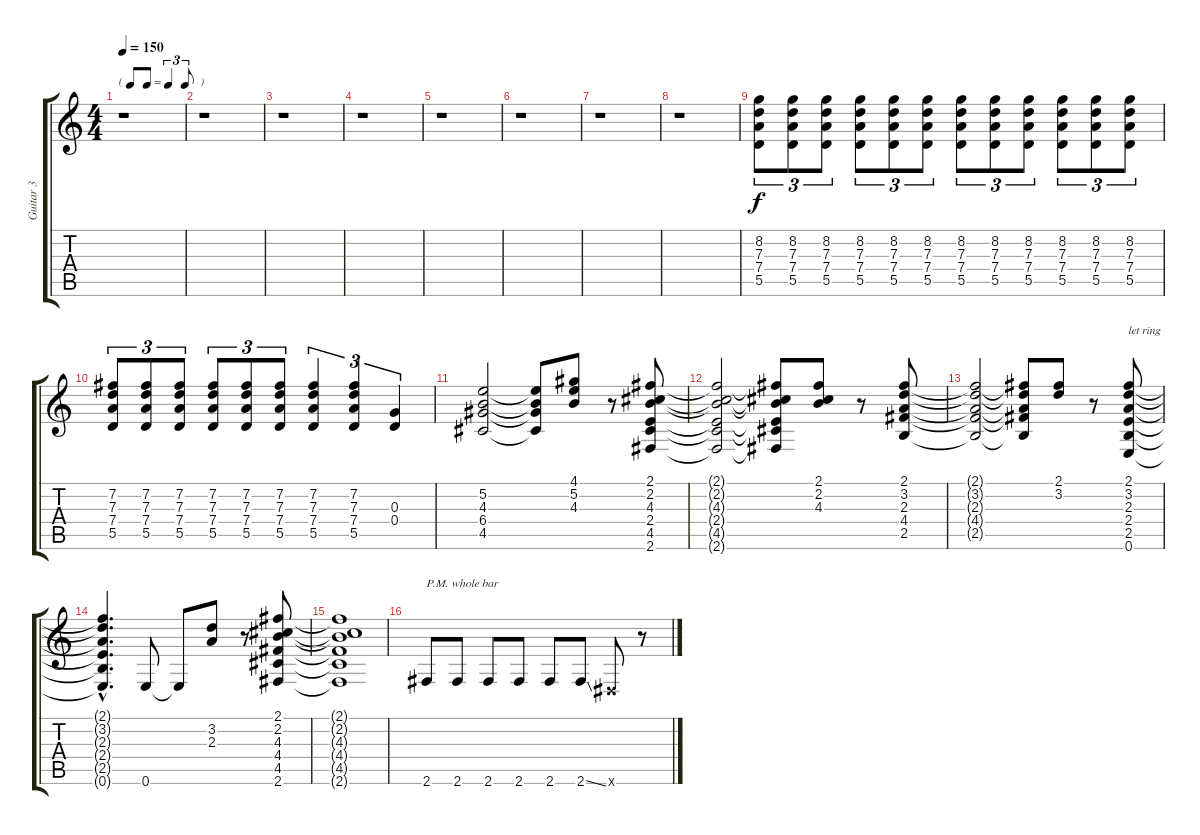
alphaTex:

\track ("Guitar 3" "Guitar 3") {instrument overdrivenguitar}
\staff {score tabs}
\tuning (E4 B3 G3 D3 A2 E2) {hide}
\ts (4 4)
\tf triplet8th
\tempo 150
\clef g2
\ks c
r.1{dy f} |
r.1 |
r.1 |
r.1 |
r.1 |
r.1 |
r.1 |
r.1 |
(8.2 7.3 7.4 5.5).8{tu (3 2)} (8.2 7.3 7.4 5.5).8{tu (3 2)} (8.2 7.3 7.4 5.5).8{tu (3 2)} (8.2 7.3 7.4 5.5).8{tu (3 2)} (8.2 7.3 7.4 5.5).8{tu (3 2)} (8.2 7.3 7.4 5.5).8{tu (3 2)} (8.2 7.3 7.4 5.5).8{tu (3 2)} (8.2 7.3 7.4 5.5).8{tu (3 2)} (8.2 7.3 7.4 5.5).8{tu (3 2)} (8.2 7.3 7.4 5.5).8{tu (3 2)} (8.2 7.3 7.4 5.5).8{tu (3 2)} (8.2 7.3 7.4 5.5).8{tu (3 2)} |
(7.2 7.3 7.4 5.5).8{tu (3 2)} (7.2 7.3 7.4 5.5).8{tu (3 2)} (7.2 7.3 7.4 5.5).8{tu (3 2)} (7.2 7.3 7.4 5.5).8{tu (3 2)} (7.2 7.3 7.4 5.5).8{tu (3 2)} (7.2 7.3 7.4 5.5).8{tu (3 2)} (7.2 7.3 7.4 5.5).4{tu (3 2)} (7.2 7.3 7.4 5.5).4{tu (3 2)} (0.3 0.4).4{tu (3 2)} |
(5.2 4.3 6.4 4.5).2 (5.2{t} 4.3{t} 6.4{t} 4.5{t}).8 (4.1 5.2 4.3).8 r.8 (2.1 2.2 4.3 2.4 4.5 2.6).8 |
(2.1{t} 2.2{t} 4.3{t} 2.4{t} 4.5{t} 2.6{t}).2 (2.1{t} 2.2{t} 4.3{t} 2.4{t} 4.5{t} 2.6{t}).8 (2.1 2.2 4.3).8 r.8 (2.1 3.2 2.3 4.4 2.5).8 |
(2.1{t} 3.2{t} 2.3{t} 4.4{t} 2.5{t}).2 (2.1{t} 3.2{t} 2.3{t} 4.4{t} 2.5{t}).8 (2.1 3.2).8 r.8 (2.1 3.2 2.3 2.4 2.5 0.6).8{txt "let ring"} |
(2.1{hac t} 3.2{hac t} 2.3{hac t} 2.4{hac t} 2.5{hac t} 0.6{hac t}).4{d} 0.6.8 0.6{t}.8 (3.2 2.3).8 r.8 (2.1 2.2 4.3 4.4 4.5 2.6).8 |
(2.1{t} 2.2{t} 4.3{t} 4.4{t} 4.5{t} 2.6{t}).1 |
2.6.8{txt "P.M. whole bar"} 2.6.8 2.6.8 2.6.8 2.6.8 2.6{ss}.8 -1.6{x}.8 r.8
